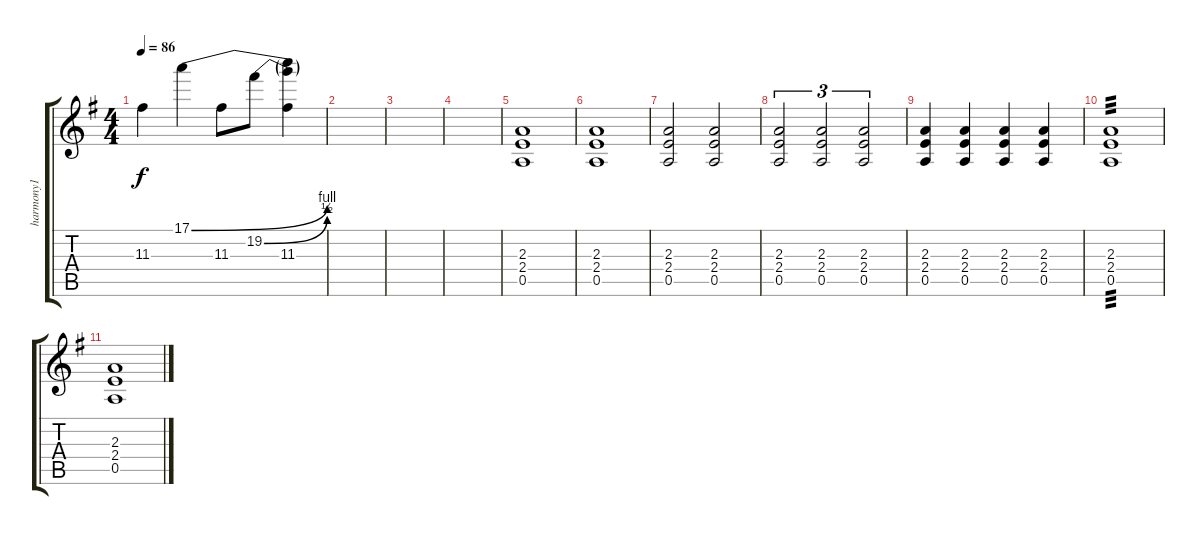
\track ("harmony1" "harmony1") {instrument distortionguitar}
\staff {score tabs}
\tuning (E4 B3 G3 D3 A2 E2) {hide}
\ts (4 4)
\tempo 86
\clef g2
\ks eminor
11.3.4{dy f} 17.1{be (bend 0 0 60 4)}.4 11.3.8 19.2{be (bend 0 0 60 2)}.8 (17.1{t} 19.2{t} 11.3).4 |
|
|
|
(2.3 2.4 0.5).1 |
(2.3 2.4 0.5).1 |
(2.3 2.4 0.5).2 (2.3 2.4 0.5).2 |
(2.3 2.4 0.5).2{tu (3 2)} (2.3 2.4 0.5).2{tu (3 2)} (2.3 2.4 0.5).2{tu (3 2)} |
(2.3 2.4 0.5).4 (2.3 2.4 0.5).4 (2.3 2.4 0.5).4 (2.3 2.4 0.5).4 |
(2.3 2.4 0.5).1{tp 3} |
(2.3 2.4 0.5).1
